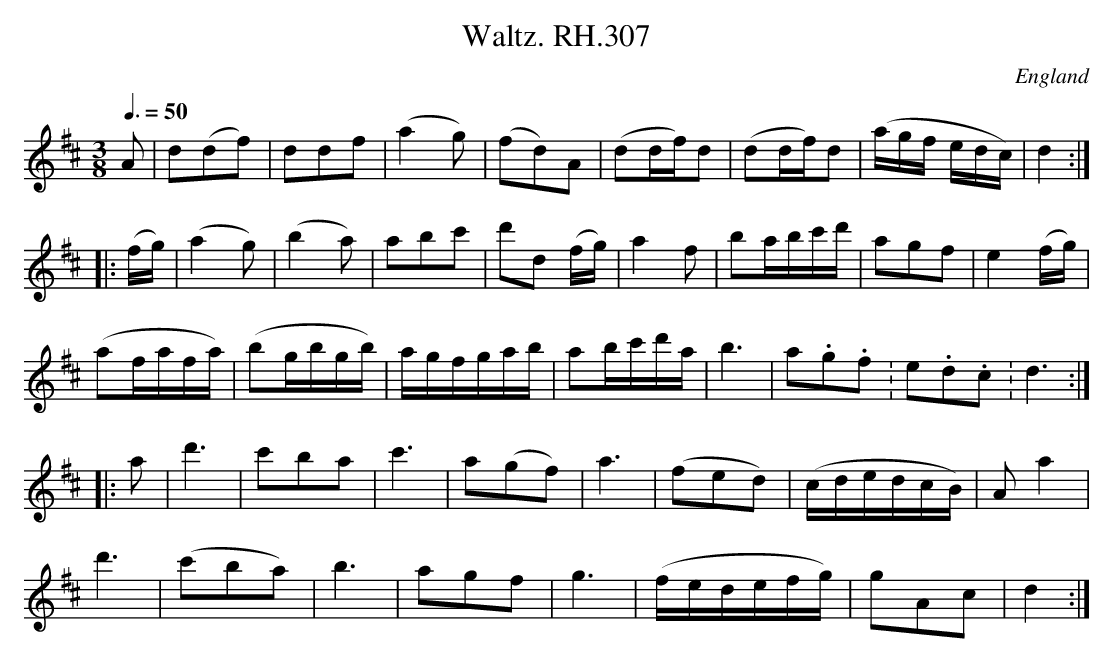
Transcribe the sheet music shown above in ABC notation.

X:1
T:Waltz. RH.307
O:England
M:3/8
L:1/16
Q:3/8=50
K:D
A2|d2(d2f2)|d2d2f2|(a4g2)|(f2d2)A2|\
(d2df)d2|(d2df)d2|(agf edc)|d4:|
|:(fg)|(a4g2)|(b4a2)|a2b2c'2|d'2d2 (fg)|\
a4f2|b2abc'd'|a2g2f2|e4(fg)|
(a2fafa)|(b2gbgb)|agfgab|a2bc'd'a|\
b6|a2.g2.f2.|e2.d2.c2.|d6:|
|:a2|d'6|c'2b2a2|c'6|a2(g2f2)|\
a6|(f2e2d2)|(cdedcB)|A2a4|
d'6|(c'2b2a2)|b6|a2g2f2|\
g6|(fedefg)|g2A2c2|d4:|
